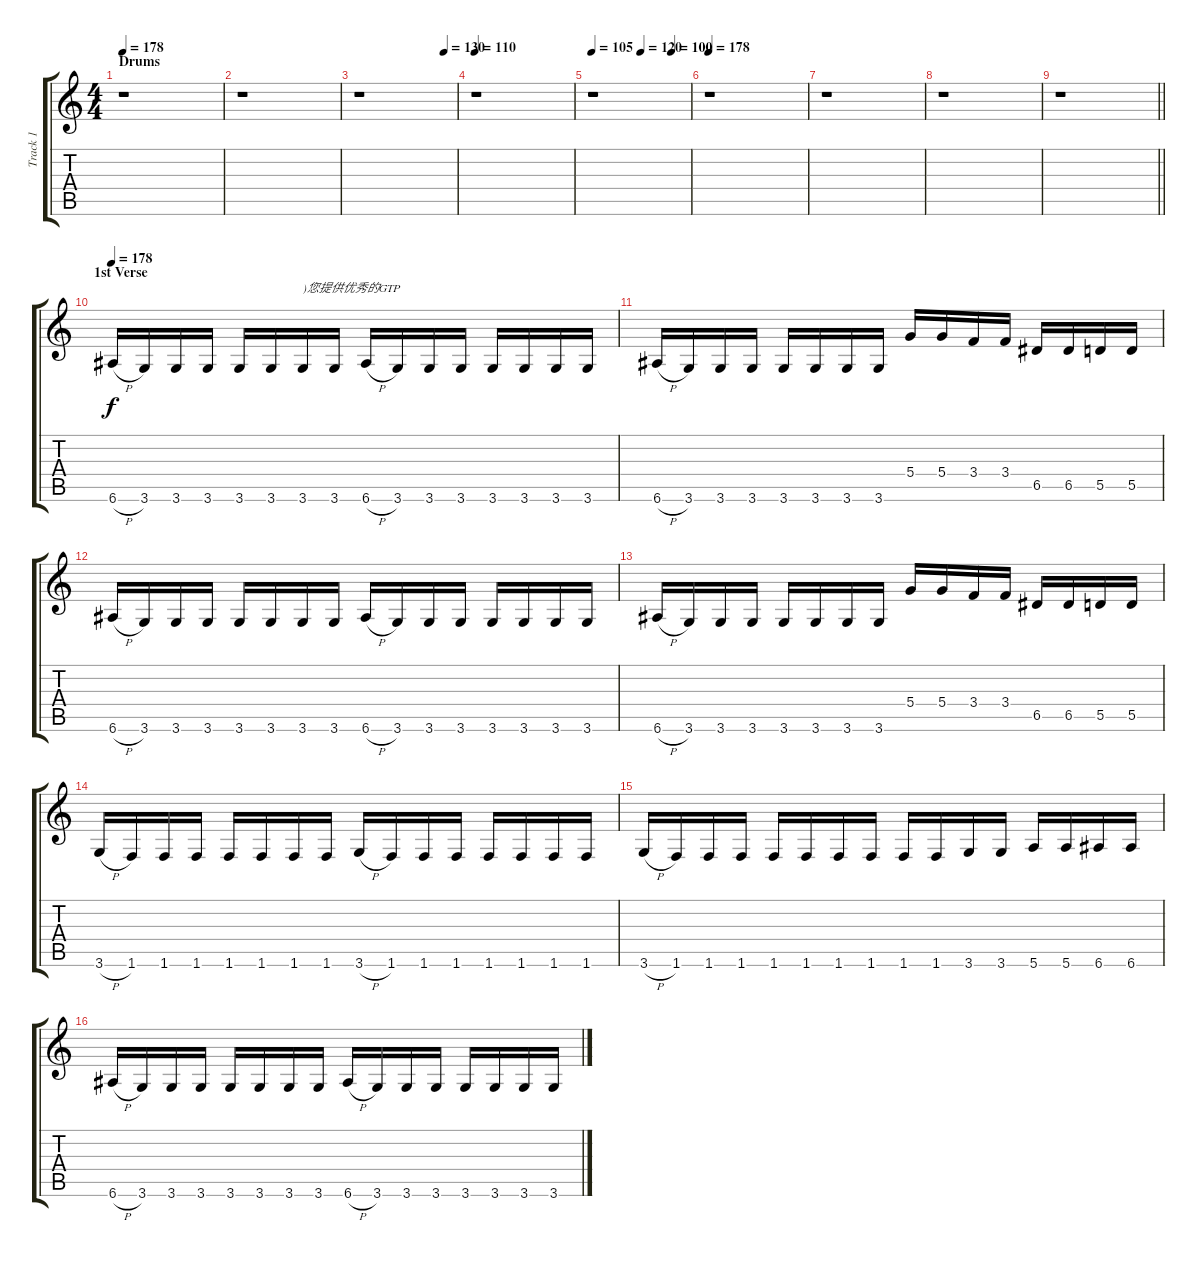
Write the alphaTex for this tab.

\track ("Track 1" "Track 1") {instrument distortionguitar}
\staff {score tabs}
\tuning (E4 B3 G3 D3 A2 E2) {hide}
\ts (4 4)
\section ("" "Drums")
\tempo 178
\tempo 140
\tempo 178
\clef g2
\ks c
r.1{dy f instrument distortionguitar} |
r.1 |
\tempo (130 0.875)
r.1 |
\tempo 110
r.1 |
\tempo 105
\tempo (120 0.49947916666666664)
\tempo (100 0.8119791666666667)
r.1 |
\tempo 178
r.1 |
r.1 |
r.1 |
\barLineRight lightlight
r.1 |
\section ("" "1st Verse")
\tempo 178
6.6{h}.16 3.6.16 3.6.16 3.6.16 3.6.16 3.6.16 3.6.16{txt ")您提供优秀的GTP"} 3.6.16 6.6{h}.16 3.6.16 3.6.16 3.6.16 3.6.16 3.6.16 3.6.16 3.6.16 |
6.6{h}.16 3.6.16 3.6.16 3.6.16 3.6.16 3.6.16 3.6.16 3.6.16 5.4.16 5.4.16 3.4.16 3.4.16 6.5.16 6.5.16 5.5.16 5.5.16 |
6.6{h}.16 3.6.16 3.6.16 3.6.16 3.6.16 3.6.16 3.6.16 3.6.16 6.6{h}.16 3.6.16 3.6.16 3.6.16 3.6.16 3.6.16 3.6.16 3.6.16 |
6.6{h}.16 3.6.16 3.6.16 3.6.16 3.6.16 3.6.16 3.6.16 3.6.16 5.4.16 5.4.16 3.4.16 3.4.16 6.5.16 6.5.16 5.5.16 5.5.16 |
3.6{h}.16 1.6.16 1.6.16 1.6.16 1.6.16 1.6.16 1.6.16 1.6.16 3.6{h}.16 1.6.16 1.6.16 1.6.16 1.6.16 1.6.16 1.6.16 1.6.16 |
3.6{h}.16 1.6.16 1.6.16 1.6.16 1.6.16 1.6.16 1.6.16 1.6.16 1.6.16 1.6.16 3.6.16 3.6.16 5.6.16 5.6.16 6.6.16 6.6.16 |
6.6{h}.16 3.6.16 3.6.16 3.6.16 3.6.16 3.6.16 3.6.16 3.6.16 6.6{h}.16 3.6.16 3.6.16 3.6.16 3.6.16 3.6.16 3.6.16 3.6.16
